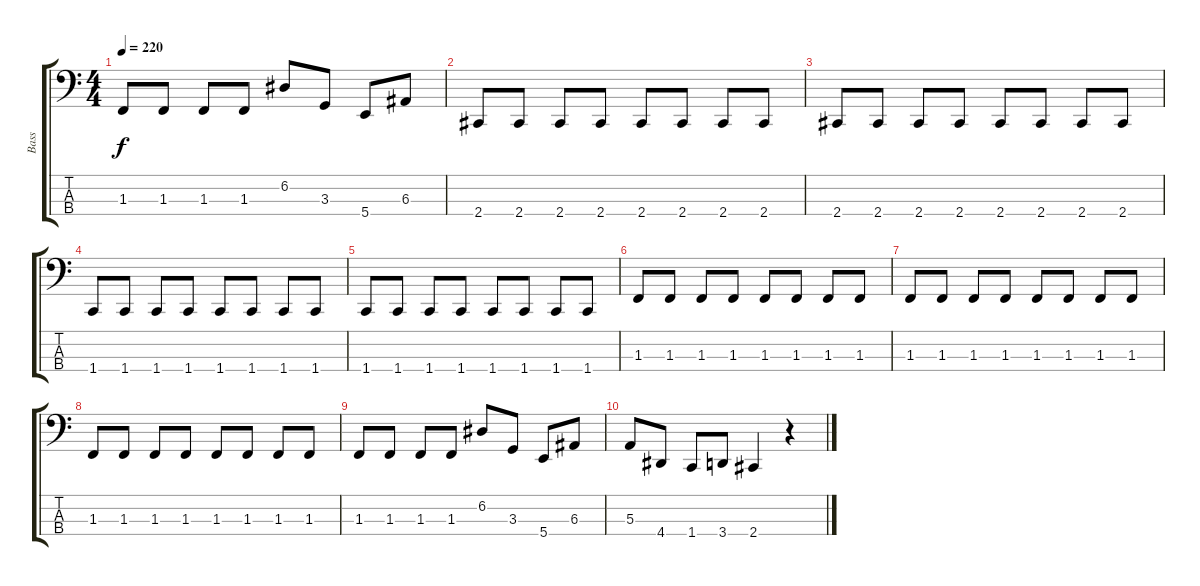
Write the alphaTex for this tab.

\track ("Bass" "Bass") {instrument electricbassfinger}
\staff {score tabs}
\tuning (D2 A1 E1 B0) {hide}
\ts (4 4)
\tempo 220
\clef f4
\ks c
1.3.8{dy f} 1.3.8 1.3.8 1.3.8 6.2.8 3.3.8 5.4.8 6.3.8 |
2.4.8 2.4.8 2.4.8 2.4.8 2.4.8 2.4.8 2.4.8 2.4.8 |
2.4.8 2.4.8 2.4.8 2.4.8 2.4.8 2.4.8 2.4.8 2.4.8 |
1.4.8 1.4.8 1.4.8 1.4.8 1.4.8 1.4.8 1.4.8 1.4.8 |
1.4.8 1.4.8 1.4.8 1.4.8 1.4.8 1.4.8 1.4.8 1.4.8 |
1.3.8 1.3.8 1.3.8 1.3.8 1.3.8 1.3.8 1.3.8 1.3.8 |
1.3.8 1.3.8 1.3.8 1.3.8 1.3.8 1.3.8 1.3.8 1.3.8 |
1.3.8 1.3.8 1.3.8 1.3.8 1.3.8 1.3.8 1.3.8 1.3.8 |
1.3.8 1.3.8 1.3.8 1.3.8 6.2.8 3.3.8 5.4.8 6.3.8 |
5.3.8 4.4.8 1.4.8 3.4.8 2.4.4 r.4
